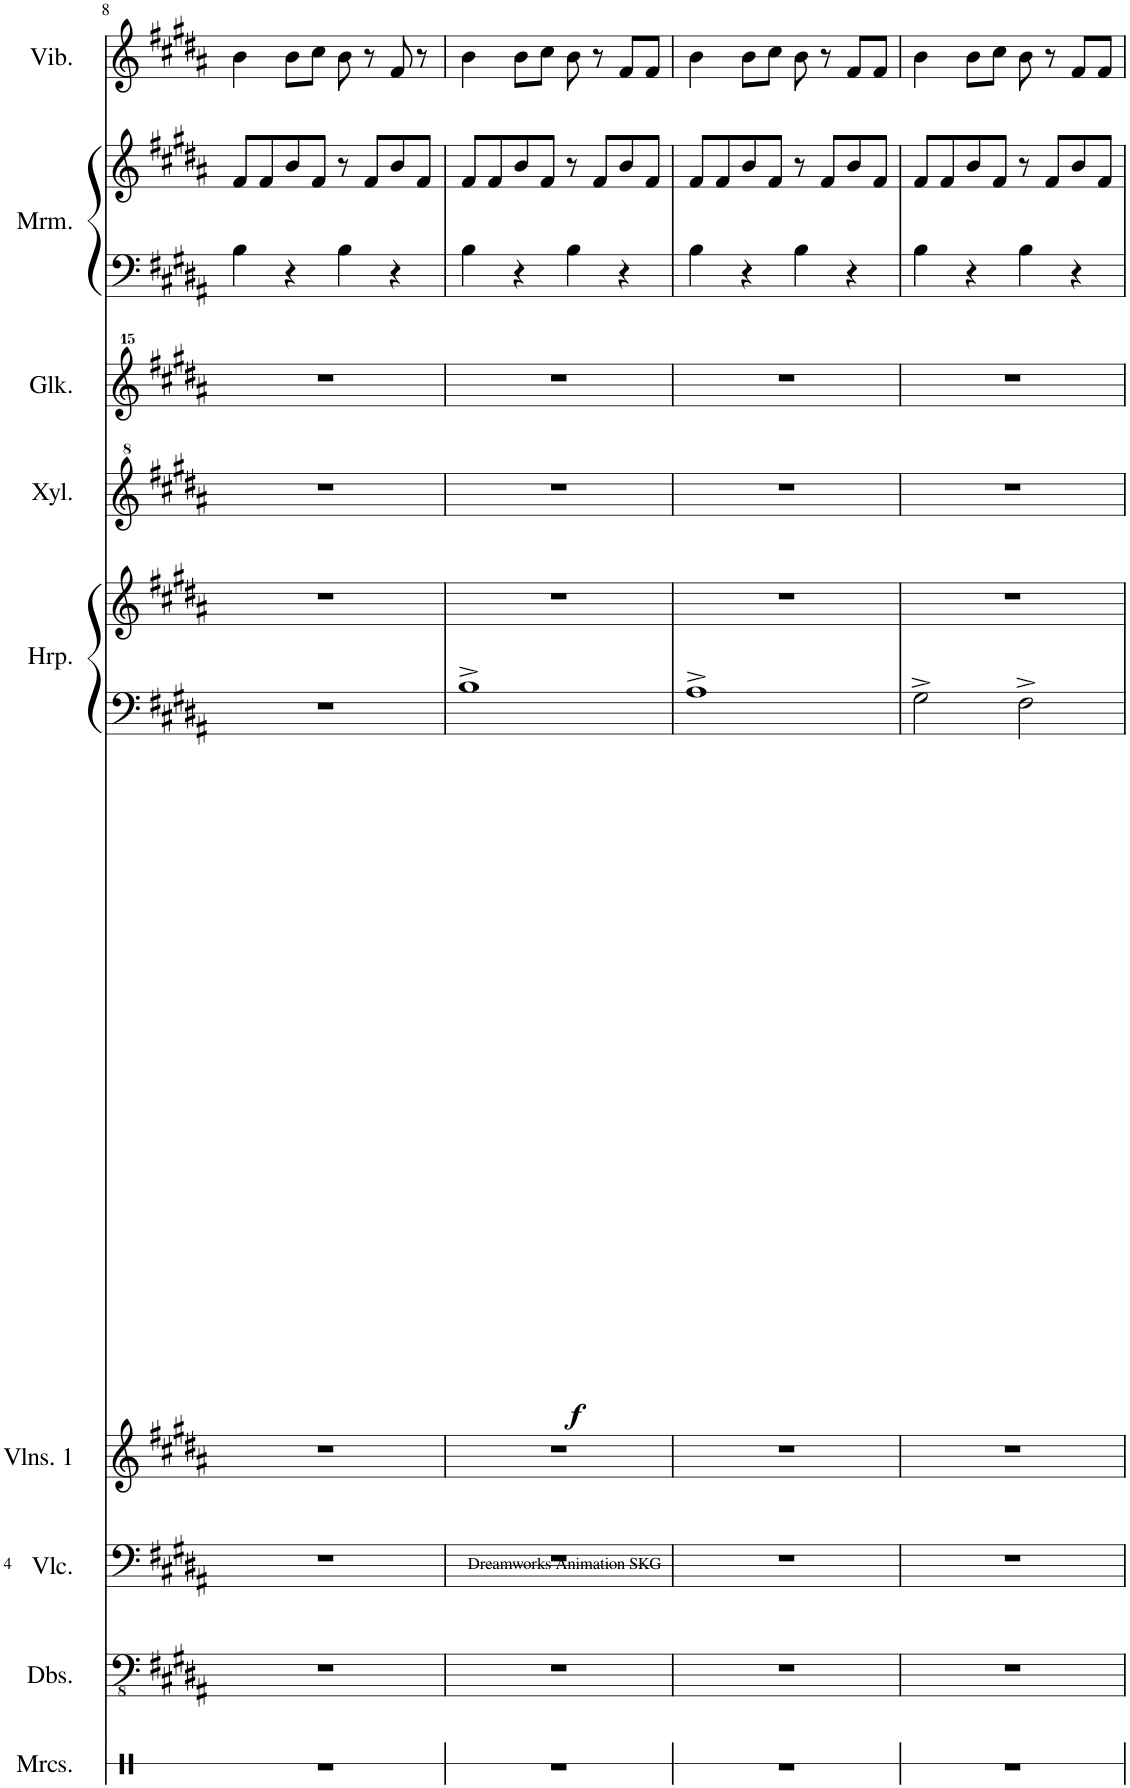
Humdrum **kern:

**kern	**kern	**kern	**kern	**kern	**kern	**dynam	**kern	**kern	**kern	**kern	**kern
*part9	*part8	*part7	*part6	*part5	*part5	*part5	*part4	*part3	*part2	*part2	*part1
*staff11	*staff10	*staff9	*staff8	*staff7	*staff6	*staff6/7	*staff5	*staff4	*staff3	*staff2	*staff1
*I"Maracas	*I"Double Basses	*I"Violoncello	*I"Violins 1	*I"Harp	*	*	*I"Xylophone	*I"Glockenspiel	*I"Marimba	*	*I"Vibraphone
*I'Mrcs.	*I'Dbs.	*I'Vlc.	*I'Vlns. 1	*I'Hrp.	*	*	*I'Xyl.	*I'Glk.	*I'Mrm.	*	*I'Vib.
!!LO:PB:g=z
*clefX	*clefFv4	*clefF4	*clefG2	*clefF4	*clefG2	*	*clefG^2	*clefG^^2	*clefF4	*clefG2	*clefG2
*k[]	*k[f#c#g#d#a#]	*k[f#c#g#d#a#]	*k[f#c#g#d#a#]	*k[f#c#g#d#a#]	*k[f#c#g#d#a#]	*	*k[f#c#g#d#a#]	*k[f#c#g#d#a#]	*k[f#c#g#d#a#]	*k[f#c#g#d#a#]	*k[f#c#g#d#a#]
*M4/4	*M4/4	*M4/4	*M4/4	*M4/4	*M4/4	*	*M4/4	*M4/4	*M4/4	*M4/4	*M4/4
=8	=8	=8	=8	=8	=8	=8	=8	=8	=8	=8	=8
1r	1r	1r	1r	1r	1r	.	1r	1r	4B\	8f#/L	4b\
.	.	.	.	.	.	.	.	.	.	8f#/	.
.	.	.	.	.	.	.	.	.	4r	8b/	8b\L
.	.	.	.	.	.	.	.	.	.	8f#/J	8cc#\J
.	.	.	.	.	.	.	.	.	4B\	8r	8b\
.	.	.	.	.	.	.	.	.	.	8f#/L	8r
.	.	.	.	.	.	.	.	.	4r	8b/	8f#/
.	.	.	.	.	.	.	.	.	.	8f#/J	8r
=9	=9	=9	=9	=9	=9	=9	=9	=9	=9	=9	=9
!	!	!	!	!	!	!LO:DY:b=2	!	!	!	!	!
1r	1r	1r	1r	1B^	1r	f	1r	1r	4B\	8f#/L	4b\
.	.	.	.	.	.	.	.	.	.	8f#/	.
.	.	.	.	.	.	.	.	.	4r	8b/	8b\L
.	.	.	.	.	.	.	.	.	.	8f#/J	8cc#\J
.	.	.	.	.	.	.	.	.	4B\	8r	8b\
.	.	.	.	.	.	.	.	.	.	8f#/L	8r
.	.	.	.	.	.	.	.	.	4r	8b/	8f#/L
.	.	.	.	.	.	.	.	.	.	8f#/J	8f#/J
=10	=10	=10	=10	=10	=10	=10	=10	=10	=10	=10	=10
1r	1r	1r	1r	1A#^	1r	.	1r	1r	4B\	8f#/L	4b\
.	.	.	.	.	.	.	.	.	.	8f#/	.
.	.	.	.	.	.	.	.	.	4r	8b/	8b\L
.	.	.	.	.	.	.	.	.	.	8f#/J	8cc#\J
.	.	.	.	.	.	.	.	.	4B\	8r	8b\
.	.	.	.	.	.	.	.	.	.	8f#/L	8r
.	.	.	.	.	.	.	.	.	4r	8b/	8f#/L
.	.	.	.	.	.	.	.	.	.	8f#/J	8f#/J
=11	=11	=11	=11	=11	=11	=11	=11	=11	=11	=11	=11
1r	1r	1r	1r	2G#^\	1r	.	1r	1r	4B\	8f#/L	4b\
.	.	.	.	.	.	.	.	.	.	8f#/	.
.	.	.	.	.	.	.	.	.	4r	8b/	8b\L
.	.	.	.	.	.	.	.	.	.	8f#/J	8cc#\J
.	.	.	.	2F#^\	.	.	.	.	4B\	8r	8b\
.	.	.	.	.	.	.	.	.	.	8f#/L	8r
.	.	.	.	.	.	.	.	.	4r	8b/	8f#/L
.	.	.	.	.	.	.	.	.	.	8f#/J	8f#/J
=	=	=	=	=	=	=	=	=	=	=	=
*-	*-	*-	*-	*-	*-	*-	*-	*-	*-	*-	*-
